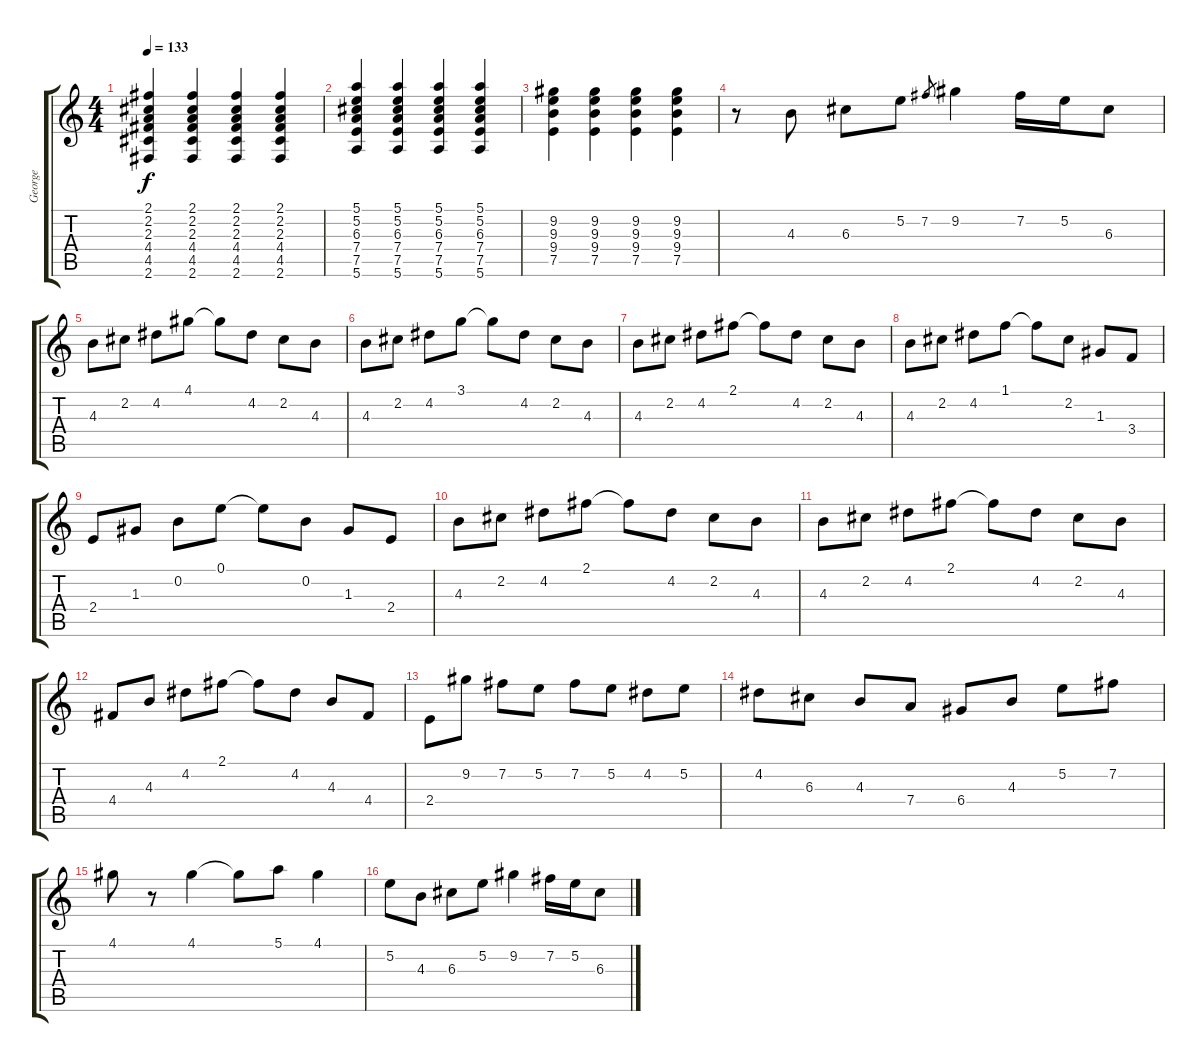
\track ("George" "George") {instrument overdrivenguitar}
\staff {score tabs}
\tuning (E4 B3 G3 D3 A2 E2) {hide}
\ts (4 4)
\tempo 133
\clef g2
\ks c
(2.1 2.2 2.3 4.4 4.5 2.6).4{dy f} (2.1 2.2 2.3 4.4 4.5 2.6).4 (2.1 2.2 2.3 4.4 4.5 2.6).4 (2.1 2.2 2.3 4.4 4.5 2.6).4 |
(5.1 5.2 6.3 7.4 7.5 5.6).4 (5.1 5.2 6.3 7.4 7.5 5.6).4 (5.1 5.2 6.3 7.4 7.5 5.6).4 (5.1 5.2 6.3 7.4 7.5 5.6).4 |
(9.2 9.3 9.4 7.5).4 (9.2 9.3 9.4 7.5).4 (9.2 9.3 9.4 7.5).4 (9.2 9.3 9.4 7.5).4 |
r.8{volume 16} 4.3.8 6.3.8 5.2.8 7.2.8{gr} 9.2.4 7.2.16 5.2.16 6.3.8 |
4.3.8{volume 12 instrument overdrivenguitar} 2.2.8 4.2.8 4.1.8 4.1{t}.8 4.2.8 2.2.8 4.3.8 |
4.3.8 2.2.8 4.2.8 3.1.8 3.1{t}.8 4.2.8 2.2.8 4.3.8 |
4.3.8 2.2.8 4.2.8 2.1.8 2.1{t}.8 4.2.8 2.2.8 4.3.8 |
4.3.8 2.2.8 4.2.8 1.1.8 1.1{t}.8 2.2.8 1.3.8 3.4.8 |
2.4.8 1.3.8 0.2.8 0.1.8 0.1{t}.8 0.2.8 1.3.8 2.4.8 |
4.3.8 2.2.8 4.2.8 2.1.8 2.1{t}.8 4.2.8 2.2.8 4.3.8 |
4.3.8 2.2.8 4.2.8 2.1.8 2.1{t}.8 4.2.8 2.2.8 4.3.8 |
4.4.8 4.3.8 4.2.8 2.1.8 2.1{t}.8 4.2.8 4.3.8 4.4.8 |
2.4.8{volume 16} 9.2.8 7.2.8 5.2.8 7.2.8 5.2.8 4.2.8 5.2.8 |
4.2.8 6.3.8 4.3.8 7.4.8 6.4.8 4.3.8 5.2.8 7.2.8 |
4.1.8 r.8 4.1.4 4.1{t}.8 5.1.8 4.1.4 |
5.2.8 4.3.8 6.3.8 5.2.8 9.2.4 7.2.16 5.2.16 6.3.8
